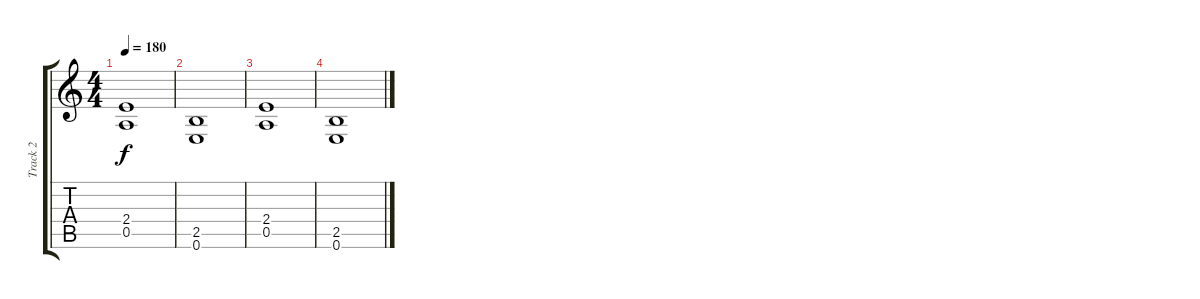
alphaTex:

\track ("Track 2" "Track 2") {instrument acousticguitarnylon}
\staff {score tabs}
\tuning (E4 B3 G3 D3 A2 E2) {hide}
\ts (4 4)
\tempo 180
\clef g2
\ks c
(2.4 0.5).1{dy f instrument distortionguitar} |
(2.5 0.6).1 |
(2.4 0.5).1 |
(2.5 0.6).1
